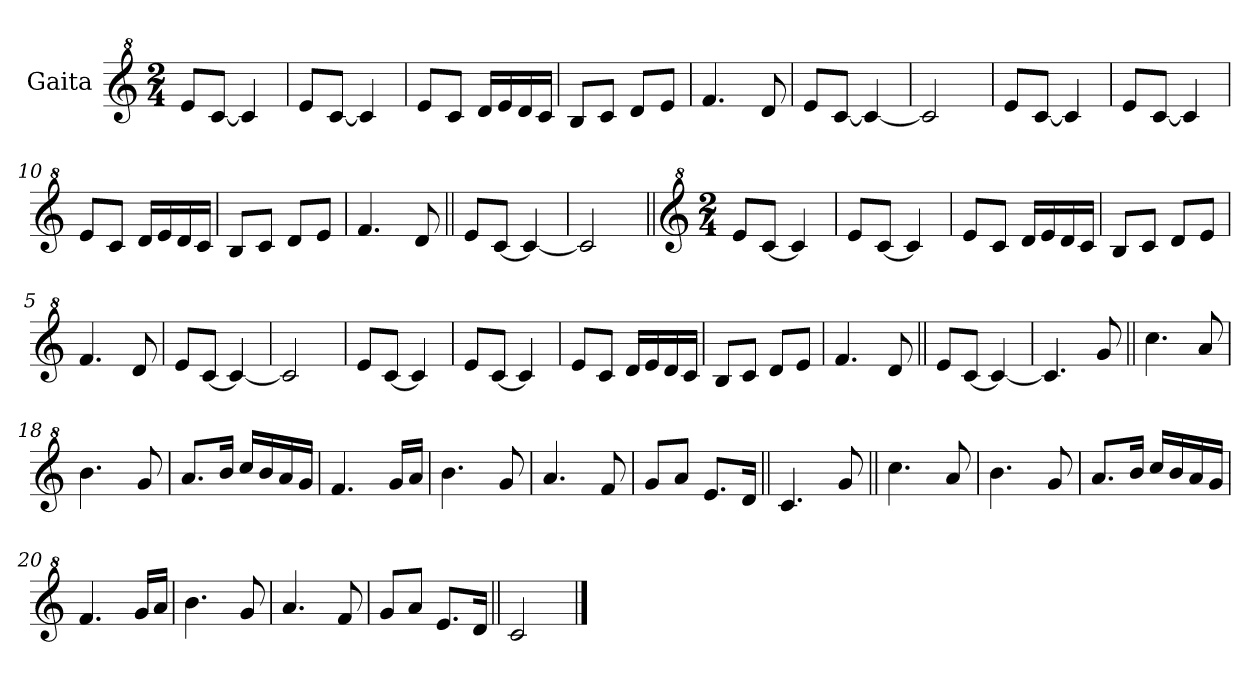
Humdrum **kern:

**kern
*part1
*staff1
*I"Gaita
*clefG^2
*k[]
*M2/4
*MM150
=1
8ee/L
[8cc/J
4cc/]
=2
8ee/L
[8cc/J
4cc/]
=3
8ee/L
8cc/J
16dd/LL
16ee/
16dd/
16cc/JJ
=4
8b/L
8cc/J
8dd/L
8ee/J
=5
4.ff/
8dd/
=6
8ee/L
[8cc/J
4cc/_
=7
2cc/]
=8
8ee/L
[8cc/J
4cc/]
=9
8ee/L
[8cc/J
4cc/]
=10
8ee/L
8cc/J
16dd/LL
16ee/
16dd/
16cc/JJ
!!LO:LB:g=z
=11
8b/L
8cc/J
8dd/L
8ee/J
=12
4.ff/
8dd/
=13||
8ee/L
[8cc/J
4cc/_
=14
2cc/]
=1||
*clefG^2
*k[]
*M2/4
*MM150
8ee/L
[8cc/J
4cc/]
=2
8ee/L
[8cc/J
4cc/]
=3
8ee/L
8cc/J
16dd/LL
16ee/
16dd/
16cc/JJ
=4
8b/L
8cc/J
8dd/L
8ee/J
=5
4.ff/
8dd/
=6
8ee/L
[8cc/J
4cc/_
=7
2cc/]
=8
8ee/L
[8cc/J
4cc/]
=9
8ee/L
[8cc/J
4cc/]
=10
8ee/L
8cc/J
16dd/LL
16ee/
16dd/
16cc/JJ
!!LO:LB:g=z
=11
8b/L
8cc/J
8dd/L
8ee/J
=12
4.ff/
8dd/
=15||
8ee/L
[8cc/J
4cc/_
=16
4.cc/]
8gg/
=17||
4.ccc\
8aa/
=18
4.bb\
8gg/
=19
8.aa/L
16bb/Jk
16ccc/LL
16bb/
16aa/
16gg/JJ
=20
4.ff/
16gg/LL
16aa/JJ
=21
4.bb\
8gg/
!!LO:LB:g=z
=22
4.aa/
8ff/
=23
8gg/L
8aa/J
8.ee/L
16dd/Jk
=24||
4.cc/
8gg/
=17||
4.ccc\
8aa/
=18
4.bb\
8gg/
=19
8.aa/L
16bb/Jk
16ccc/LL
16bb/
16aa/
16gg/JJ
=20
4.ff/
16gg/LL
16aa/JJ
=21
4.bb\
8gg/
!!LO:LB:g=z
=22
4.aa/
8ff/
=23
8gg/L
8aa/J
8.ee/L
16dd/Jk
=25||
2cc/
==
*-
